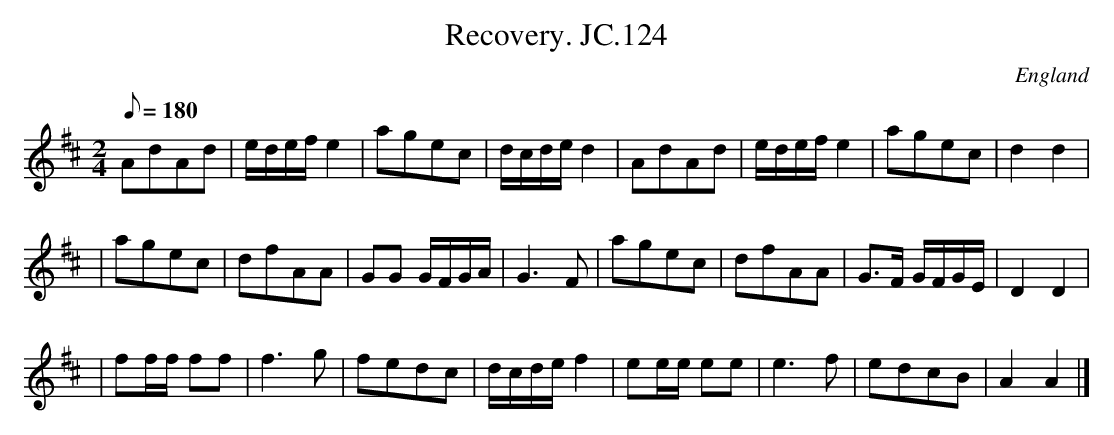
X:1
T:Recovery. JC.124
M:2/4
L:1/8
Q:180
O:England
K:D
AdAd|e/d/e/f/e2|agec|d/c/d/e/d2|AdAd|e/d/e/f/e2|
agec|d2d2|!
|agec|dfAA|GG G/F/G/A/|G3F|agec|dfAA|G>F G/F/G/E/|D2D2|!
|ff/f/ ff|f3g|fedc|d/c/d/e/f2|
ee/e/ ee|e3f|edcB|A2A2|]
